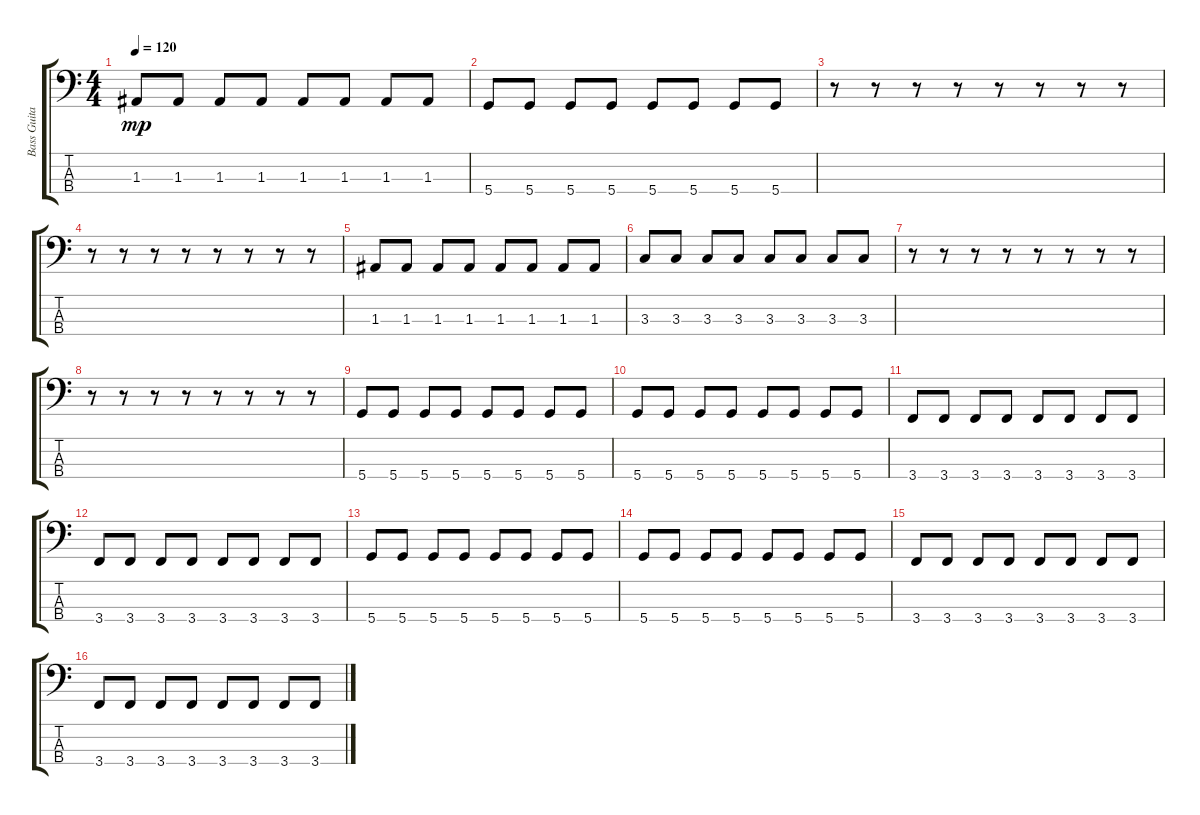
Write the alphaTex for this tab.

\track ("Bass Guitar - Tobias Sammett" "Bass Guita") {instrument electricbassfinger}
\staff {score tabs}
\tuning (G2 D2 A1 D1) {hide}
\ts (4 4)
\tempo 120
\clef f4
\ks c
1.3.8{dy mp} 1.3.8 1.3.8 1.3.8 1.3.8 1.3.8 1.3.8 1.3.8 |
5.4.8 5.4.8 5.4.8 5.4.8 5.4.8 5.4.8 5.4.8 5.4.8 |
r.8 r.8 r.8 r.8 r.8 r.8 r.8 r.8 |
r.8 r.8 r.8 r.8 r.8 r.8 r.8 r.8 |
1.3.8 1.3.8 1.3.8 1.3.8 1.3.8 1.3.8 1.3.8 1.3.8 |
3.3.8 3.3.8 3.3.8 3.3.8 3.3.8 3.3.8 3.3.8 3.3.8 |
r.8 r.8 r.8 r.8 r.8 r.8 r.8 r.8 |
r.8 r.8 r.8 r.8 r.8 r.8 r.8 r.8 |
5.4.8 5.4.8 5.4.8 5.4.8 5.4.8 5.4.8 5.4.8 5.4.8 |
5.4.8 5.4.8 5.4.8 5.4.8 5.4.8 5.4.8 5.4.8 5.4.8 |
3.4.8 3.4.8 3.4.8 3.4.8 3.4.8 3.4.8 3.4.8 3.4.8 |
3.4.8 3.4.8 3.4.8 3.4.8 3.4.8 3.4.8 3.4.8 3.4.8 |
5.4.8 5.4.8 5.4.8 5.4.8 5.4.8 5.4.8 5.4.8 5.4.8 |
5.4.8 5.4.8 5.4.8 5.4.8 5.4.8 5.4.8 5.4.8 5.4.8 |
3.4.8 3.4.8 3.4.8 3.4.8 3.4.8 3.4.8 3.4.8 3.4.8 |
3.4.8 3.4.8 3.4.8 3.4.8 3.4.8 3.4.8 3.4.8 3.4.8
